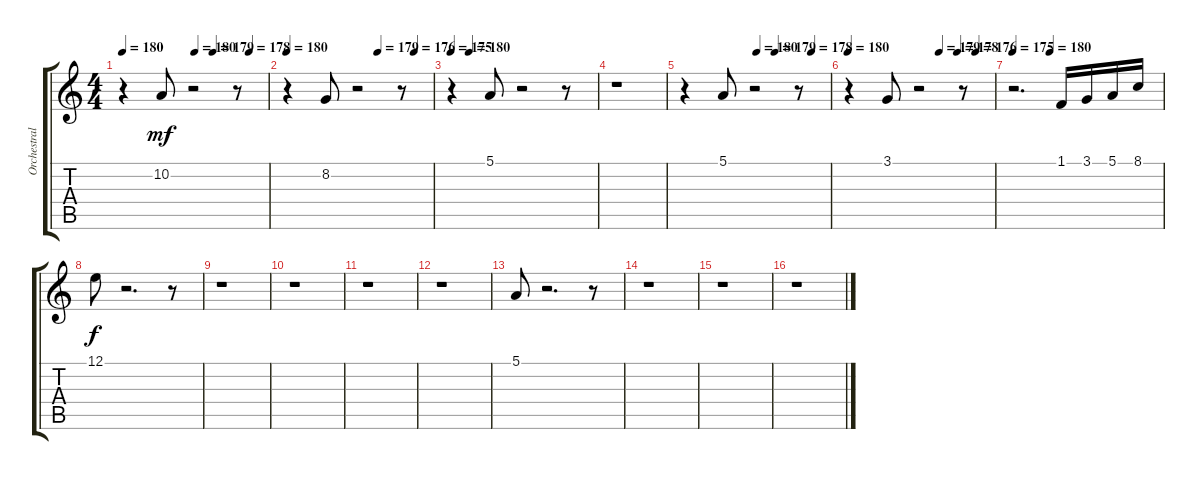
\track ("Orchestral Hit" "Orchestral") {instrument orchestrahit}
\staff {score tabs}
\tuning (E4 B3 G3 D3 A2 E2) {hide}
\ts (4 4)
\tempo 180
\tempo (180 0.5)
\tempo (179 0.625)
\tempo (178 0.875)
\clef g2
\ks c
r.4{dy mf} 10.2.8 r.2 r.8 |
\tempo 180
\tempo (179 0.625)
\tempo (176 0.875)
r.4 8.2.8 r.2 r.8 |
\tempo 175
\tempo (180 0.125)
r.4 5.1.8 r.2 r.8 |
r.1 |
\tempo (180 0.5)
\tempo (179 0.625)
\tempo (178 0.875)
r.4 5.1.8 r.2 r.8 |
\tempo 180
\tempo (179 0.625)
\tempo (178 0.75)
\tempo (176 0.875)
r.4 3.1.8 r.2 r.8 |
\tempo 175
\tempo (180 0.25)
r.2{d} 1.1.16 3.1.16 5.1.16 8.1.16 |
12.1.8{dy f} r.2{d} r.8 |
r.1 |
r.1 |
r.1 |
r.1 |
5.1.8 r.2{d} r.8 |
r.1 |
r.1 |
r.1
